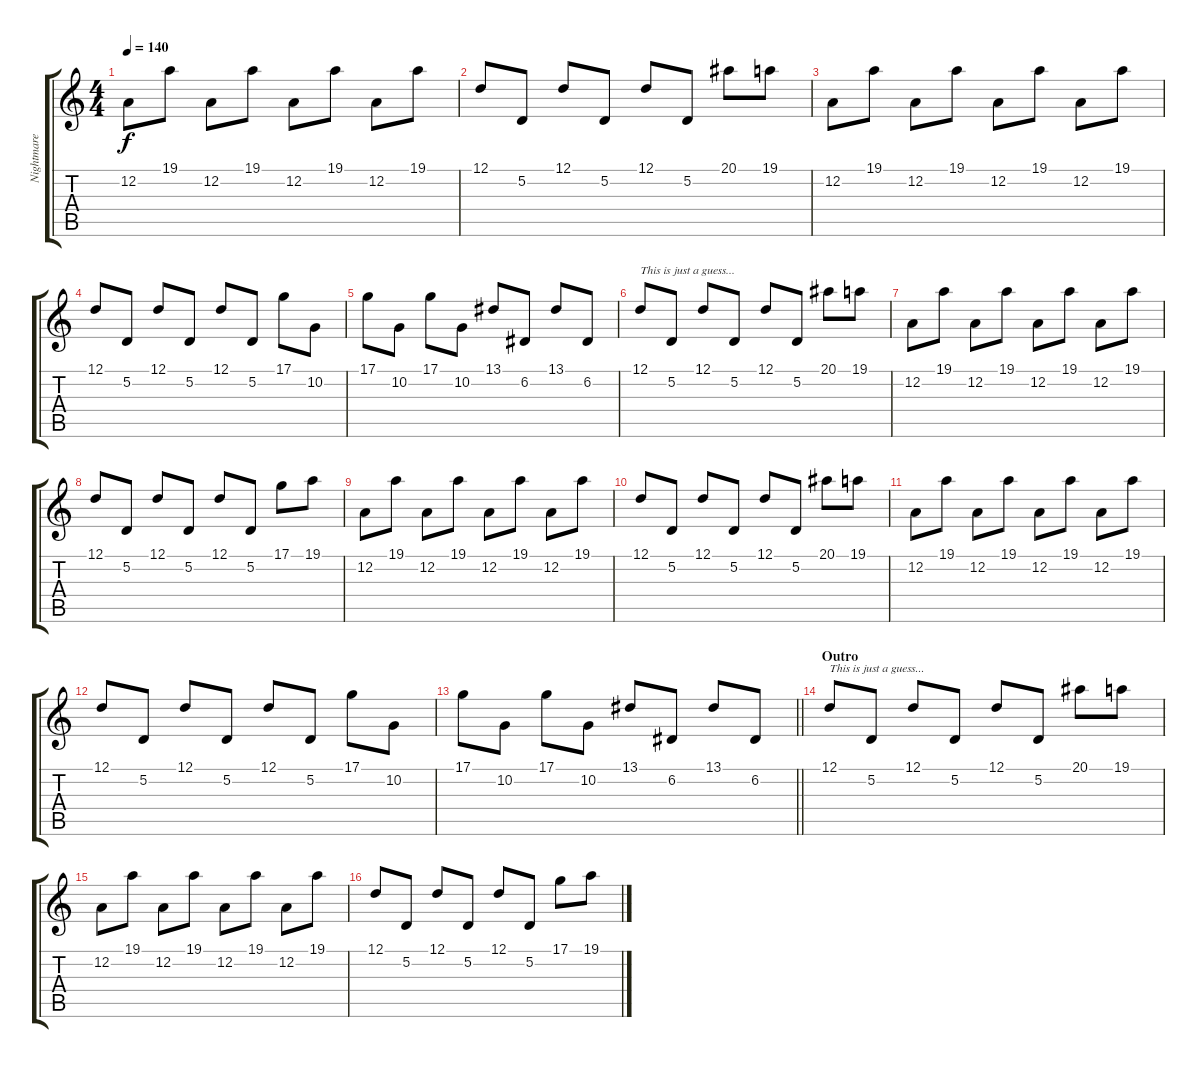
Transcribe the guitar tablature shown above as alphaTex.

\track ("Nightmare Industries" "Nightmare ") {instrument fx5brightness}
\staff {score tabs}
\tuning (D4 A3 F3 C3 G2 C2) {hide}
\ts (4 4)
\tempo 140
\clef g2
\ks c
12.2.8{dy f} 19.1.8 12.2.8 19.1.8 12.2.8 19.1.8 12.2.8 19.1.8 |
12.1.8 5.2.8 12.1.8 5.2.8 12.1.8 5.2.8 20.1.8 19.1.8 |
12.2.8 19.1.8 12.2.8 19.1.8 12.2.8 19.1.8 12.2.8 19.1.8 |
12.1.8 5.2.8 12.1.8 5.2.8 12.1.8 5.2.8 17.1.8 10.2.8 |
17.1.8 10.2.8 17.1.8 10.2.8 13.1.8 6.2.8 13.1.8 6.2.8 |
12.1.8{txt "This is just a guess..."} 5.2.8 12.1.8 5.2.8 12.1.8 5.2.8 20.1.8 19.1.8 |
12.2.8 19.1.8 12.2.8 19.1.8 12.2.8 19.1.8 12.2.8 19.1.8 |
12.1.8 5.2.8 12.1.8 5.2.8 12.1.8 5.2.8 17.1.8 19.1.8 |
12.2.8 19.1.8 12.2.8 19.1.8 12.2.8 19.1.8 12.2.8 19.1.8 |
12.1.8 5.2.8 12.1.8 5.2.8 12.1.8 5.2.8 20.1.8 19.1.8 |
12.2.8 19.1.8 12.2.8 19.1.8 12.2.8 19.1.8 12.2.8 19.1.8 |
12.1.8 5.2.8 12.1.8 5.2.8 12.1.8 5.2.8 17.1.8 10.2.8 |
\barLineRight lightlight
17.1.8 10.2.8 17.1.8 10.2.8 13.1.8 6.2.8 13.1.8 6.2.8 |
\section ("" "Outro")
12.1.8{txt "This is just a guess..."} 5.2.8 12.1.8 5.2.8 12.1.8 5.2.8 20.1.8 19.1.8 |
12.2.8 19.1.8 12.2.8 19.1.8 12.2.8 19.1.8 12.2.8 19.1.8 |
12.1.8 5.2.8 12.1.8 5.2.8 12.1.8 5.2.8 17.1.8 19.1.8
